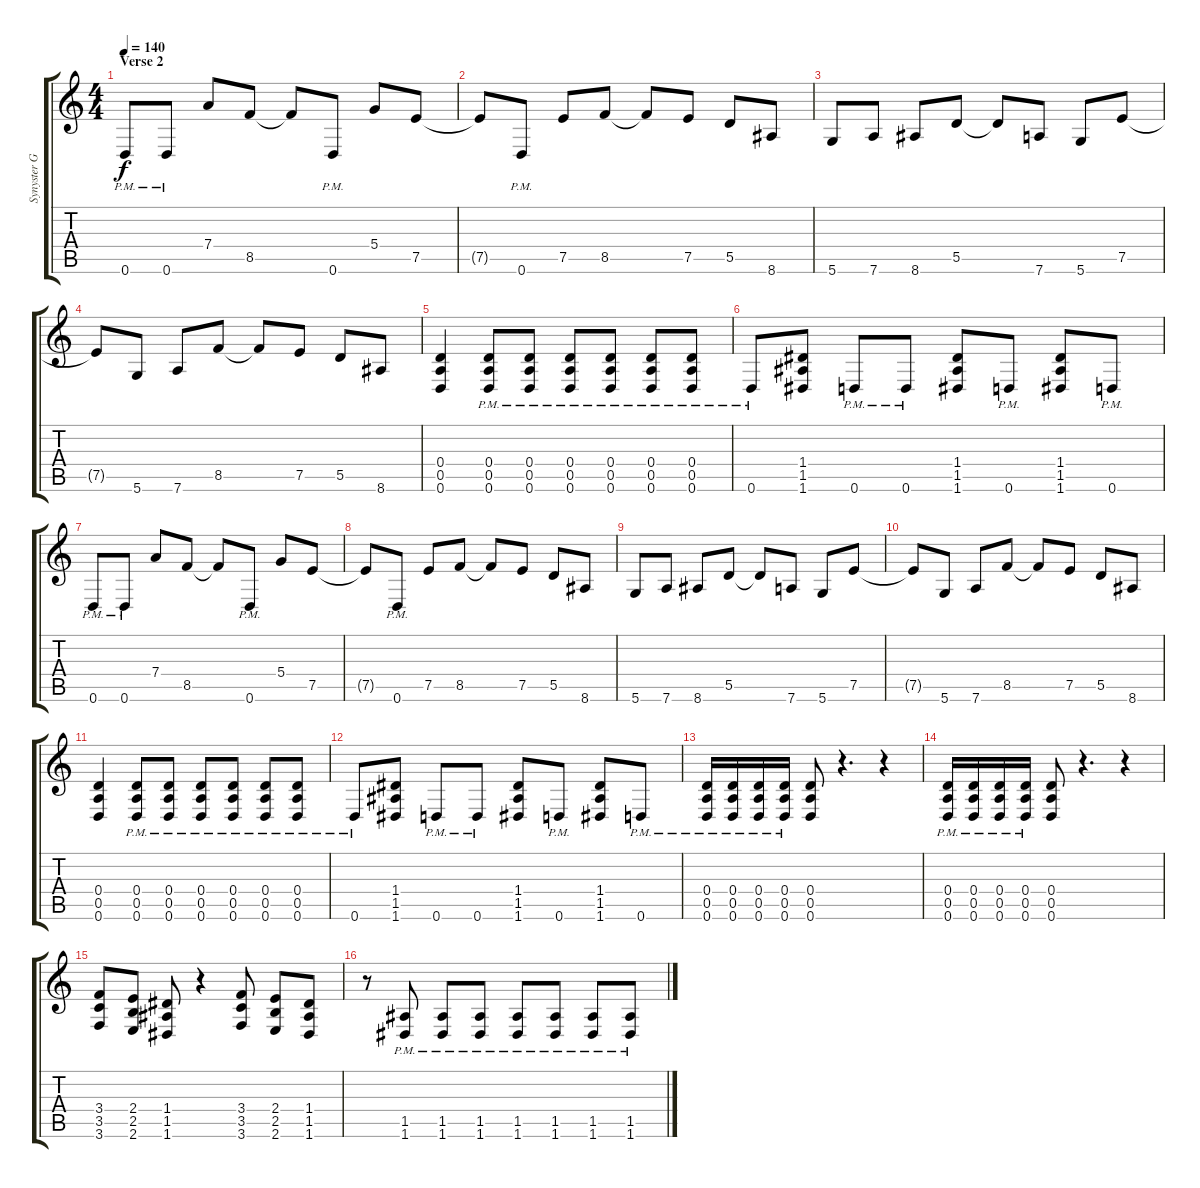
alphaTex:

\track ("Synyster Gates" "Synyster G") {instrument distortionguitar}
\staff {score tabs}
\tuning (E4 B3 G3 D3 A2 D2) {hide}
\ts (4 4)
\section ("" "Verse 2")
\tempo 140
\clef g2
\ks c
0.6{pm}.8{dy f} 0.6{pm}.8 7.4.8 8.5.8 8.5{t}.8 0.6{pm}.8 5.4.8 7.5.8 |
7.5{t}.8 0.6{pm}.8 7.5.8 8.5.8 8.5{t}.8 7.5.8 5.5.8 8.6.8 |
5.6.8 7.6.8 8.6.8 5.5.8 5.5{t}.8 7.6.8 5.6.8 7.5.8 |
7.5{t}.8 5.6.8 7.6.8 8.5.8 8.5{t}.8 7.5.8 5.5.8 8.6.8 |
(0.4 0.5 0.6).4 (0.4{pm} 0.5{pm} 0.6{pm}).8 (0.4{pm} 0.5{pm} 0.6{pm}).8 (0.4{pm} 0.5{pm} 0.6{pm}).8 (0.4{pm} 0.5{pm} 0.6{pm}).8 (0.4{pm} 0.5{pm} 0.6{pm}).8 (0.4{pm} 0.5{pm} 0.6{pm}).8 |
0.6{pm}.8 (1.4 1.5 1.6).8 0.6{pm}.8 0.6{pm}.8 (1.4 1.5 1.6).8 0.6{pm}.8 (1.4 1.5 1.6).8 0.6{pm}.8 |
0.6{pm}.8 0.6{pm}.8 7.4.8 8.5.8 8.5{t}.8 0.6{pm}.8 5.4.8 7.5.8 |
7.5{t}.8 0.6{pm}.8 7.5.8 8.5.8 8.5{t}.8 7.5.8 5.5.8 8.6.8 |
5.6.8 7.6.8 8.6.8 5.5.8 5.5{t}.8 7.6.8 5.6.8 7.5.8 |
7.5{t}.8 5.6.8 7.6.8 8.5.8 8.5{t}.8 7.5.8 5.5.8 8.6.8 |
(0.4 0.5 0.6).4 (0.4{pm} 0.5{pm} 0.6{pm}).8 (0.4{pm} 0.5{pm} 0.6{pm}).8 (0.4{pm} 0.5{pm} 0.6{pm}).8 (0.4{pm} 0.5{pm} 0.6{pm}).8 (0.4{pm} 0.5{pm} 0.6{pm}).8 (0.4{pm} 0.5{pm} 0.6{pm}).8 |
0.6{pm}.8 (1.4 1.5 1.6).8 0.6{pm}.8 0.6{pm}.8 (1.4 1.5 1.6).8 0.6{pm}.8 (1.4 1.5 1.6).8 0.6{pm}.8 |
(0.4{pm} 0.5{pm} 0.6{pm}).16 (0.4{pm} 0.5{pm} 0.6{pm}).16 (0.4{pm} 0.5{pm} 0.6{pm}).16 (0.4{pm} 0.5{pm} 0.6{pm}).16 (0.4 0.5 0.6).8 r.4{d} r.4 |
(0.4{pm} 0.5{pm} 0.6{pm}).16 (0.4{pm} 0.5{pm} 0.6{pm}).16 (0.4{pm} 0.5{pm} 0.6{pm}).16 (0.4{pm} 0.5{pm} 0.6{pm}).16 (0.4 0.5 0.6).8 r.4{d} r.4 |
(3.4 3.5 3.6).8 (2.4 2.5 2.6).8 (1.4 1.5 1.6).8 r.4 (3.4 3.5 3.6).8 (2.4 2.5 2.6).8 (1.4 1.5 1.6).8 |
r.8 (1.5{pm} 1.6{pm}).8 (1.5{pm} 1.6{pm}).8 (1.5{pm} 1.6{pm}).8 (1.5{pm} 1.6{pm}).8 (1.5{pm} 1.6{pm}).8 (1.5{pm} 1.6{pm}).8 (1.5{pm} 1.6{pm}).8
